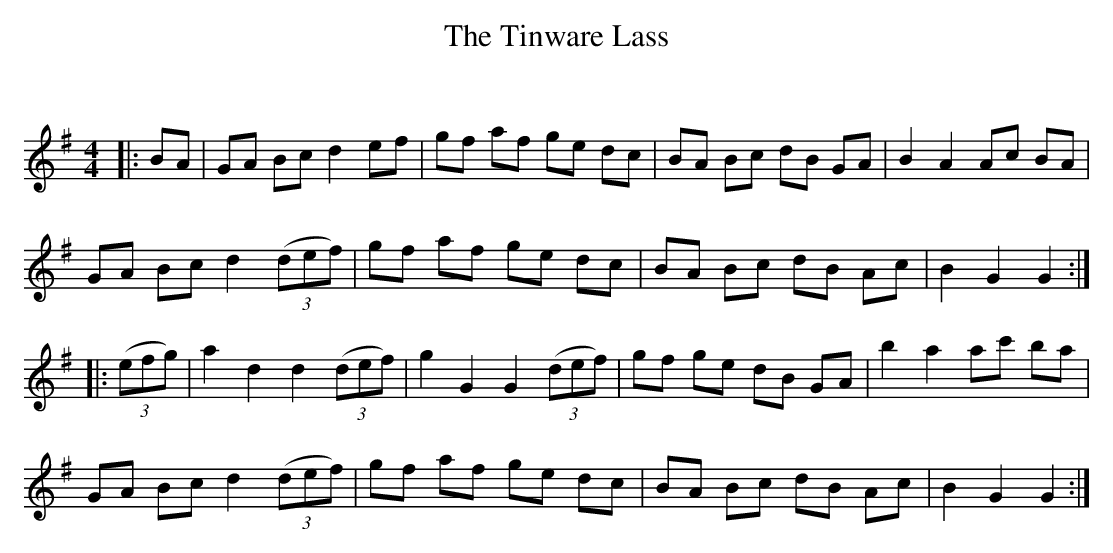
X:1
T: The Tinware Lass
C:
Q: 232
K:G
M:4/4
L:1/8
|:BA|GA Bc d2 ef|gf af ge dc|BA Bc dB GA|B2 A2 Ac BA|
GA Bc d2 ((3def) |gf af ge dc|BA Bc dB Ac|B2 G2 G2:|
|:((3efg) |a2 d2 d2 ((3def) |g2 G2 G2 ((3def) |gf ge dB GA|b2 a2 ac' ba|
GA Bc d2 ((3def) |gf af ge dc|BA Bc dB Ac|B2 G2 G2:|
